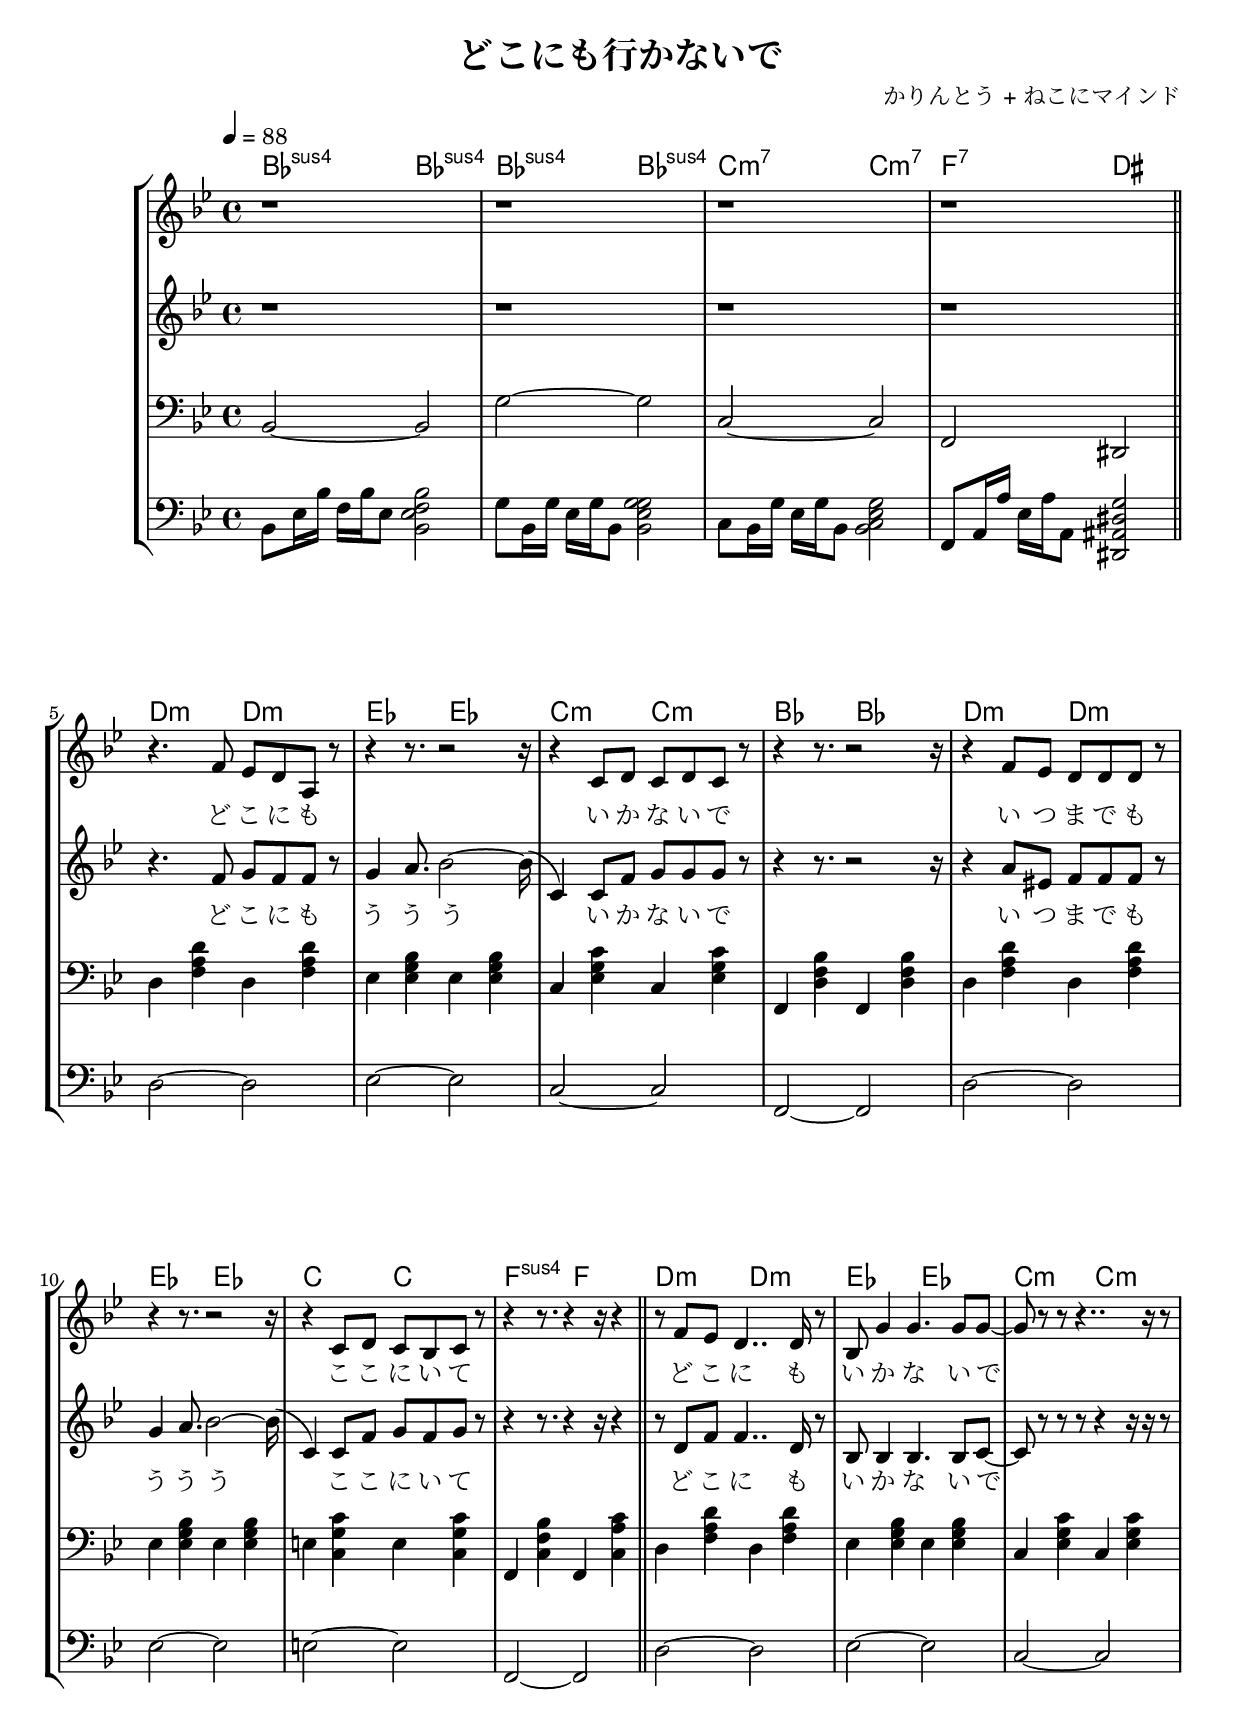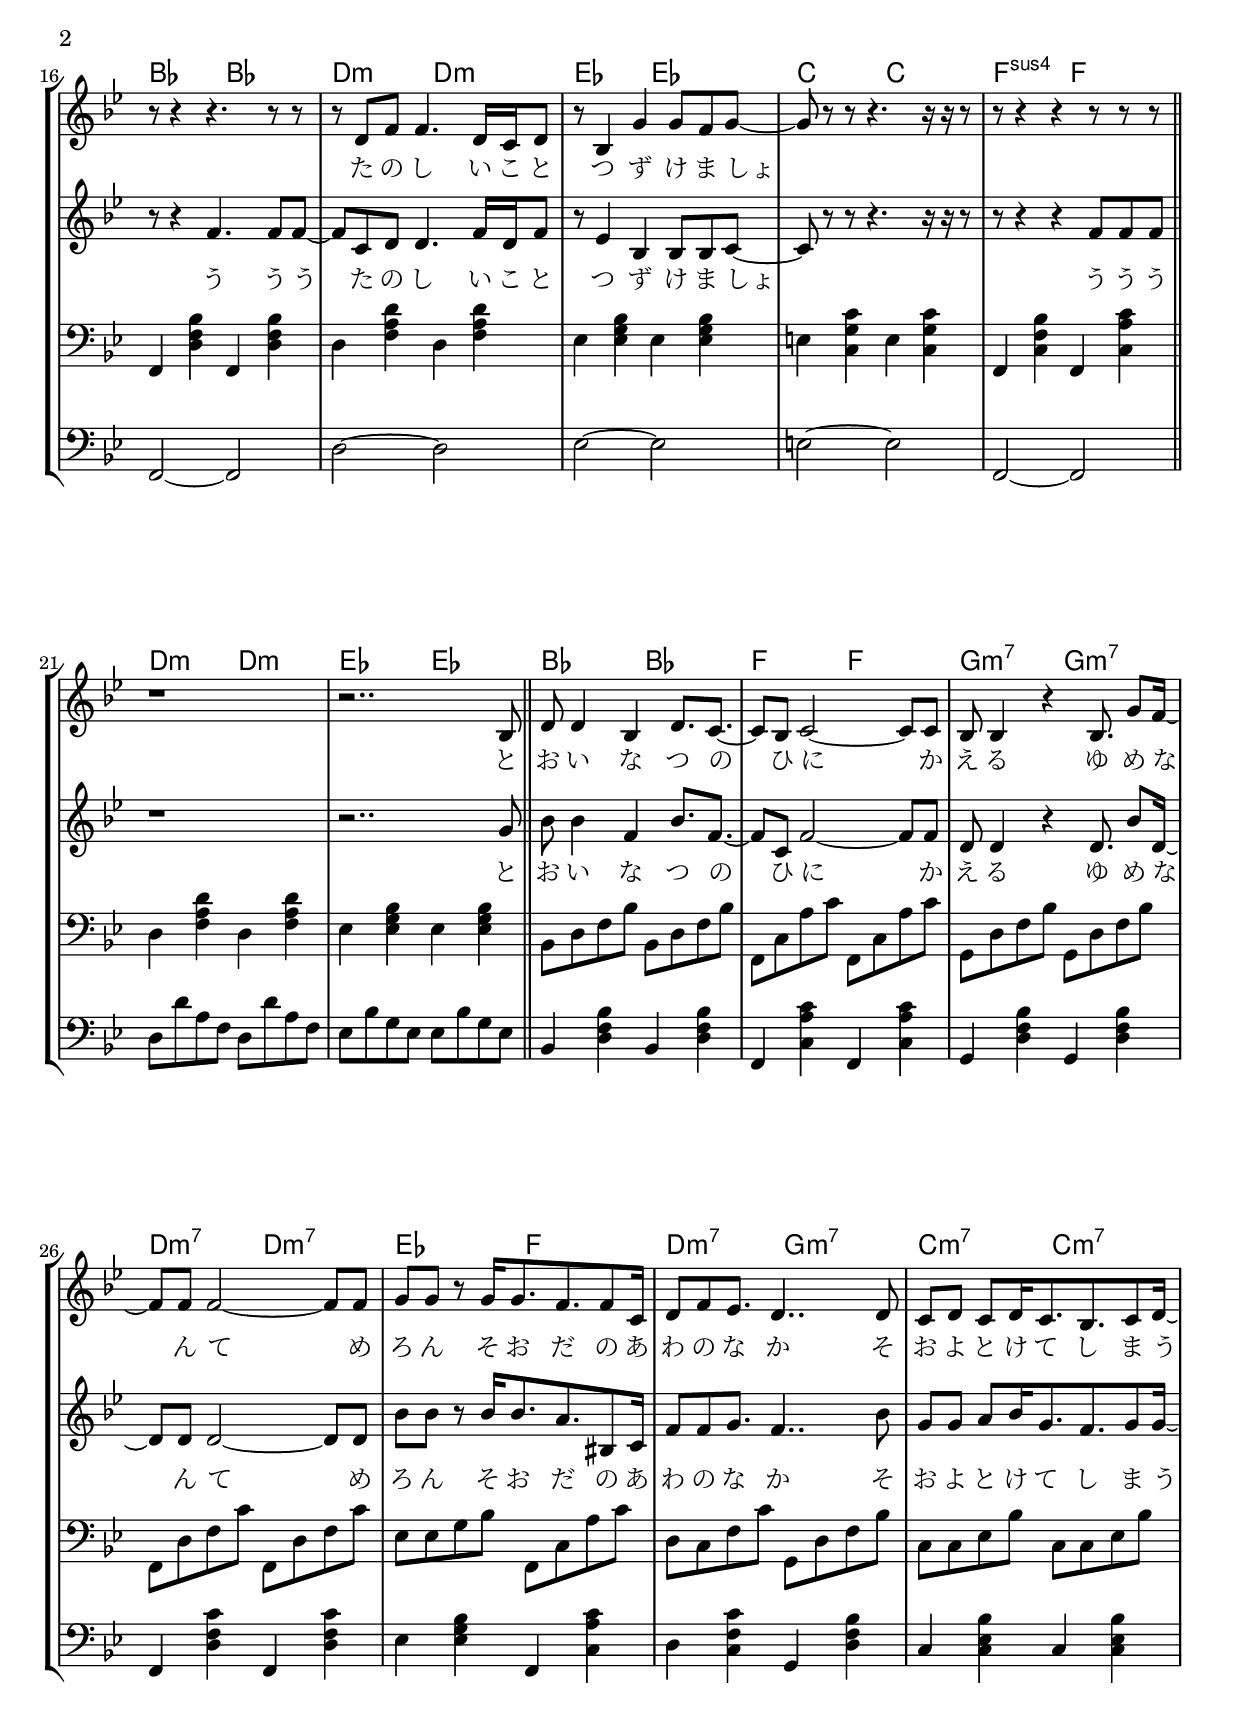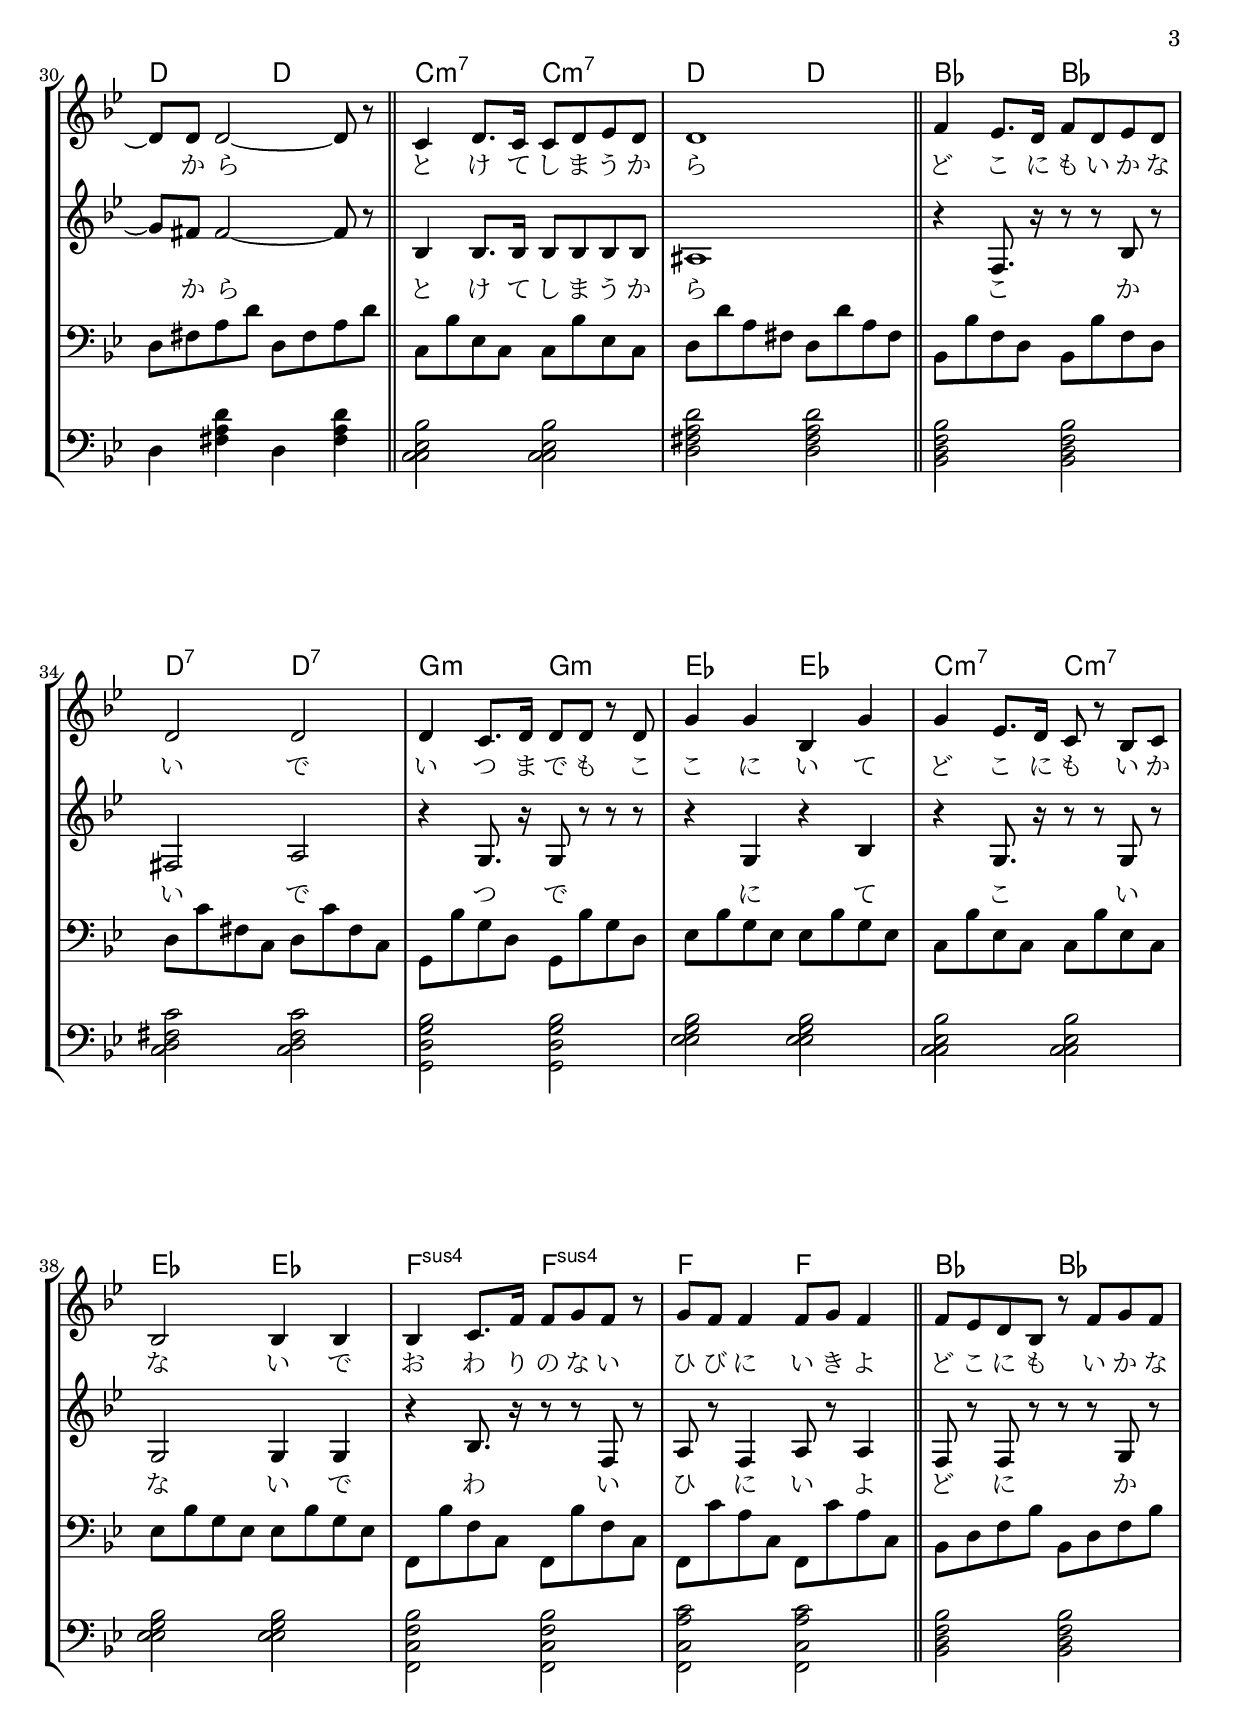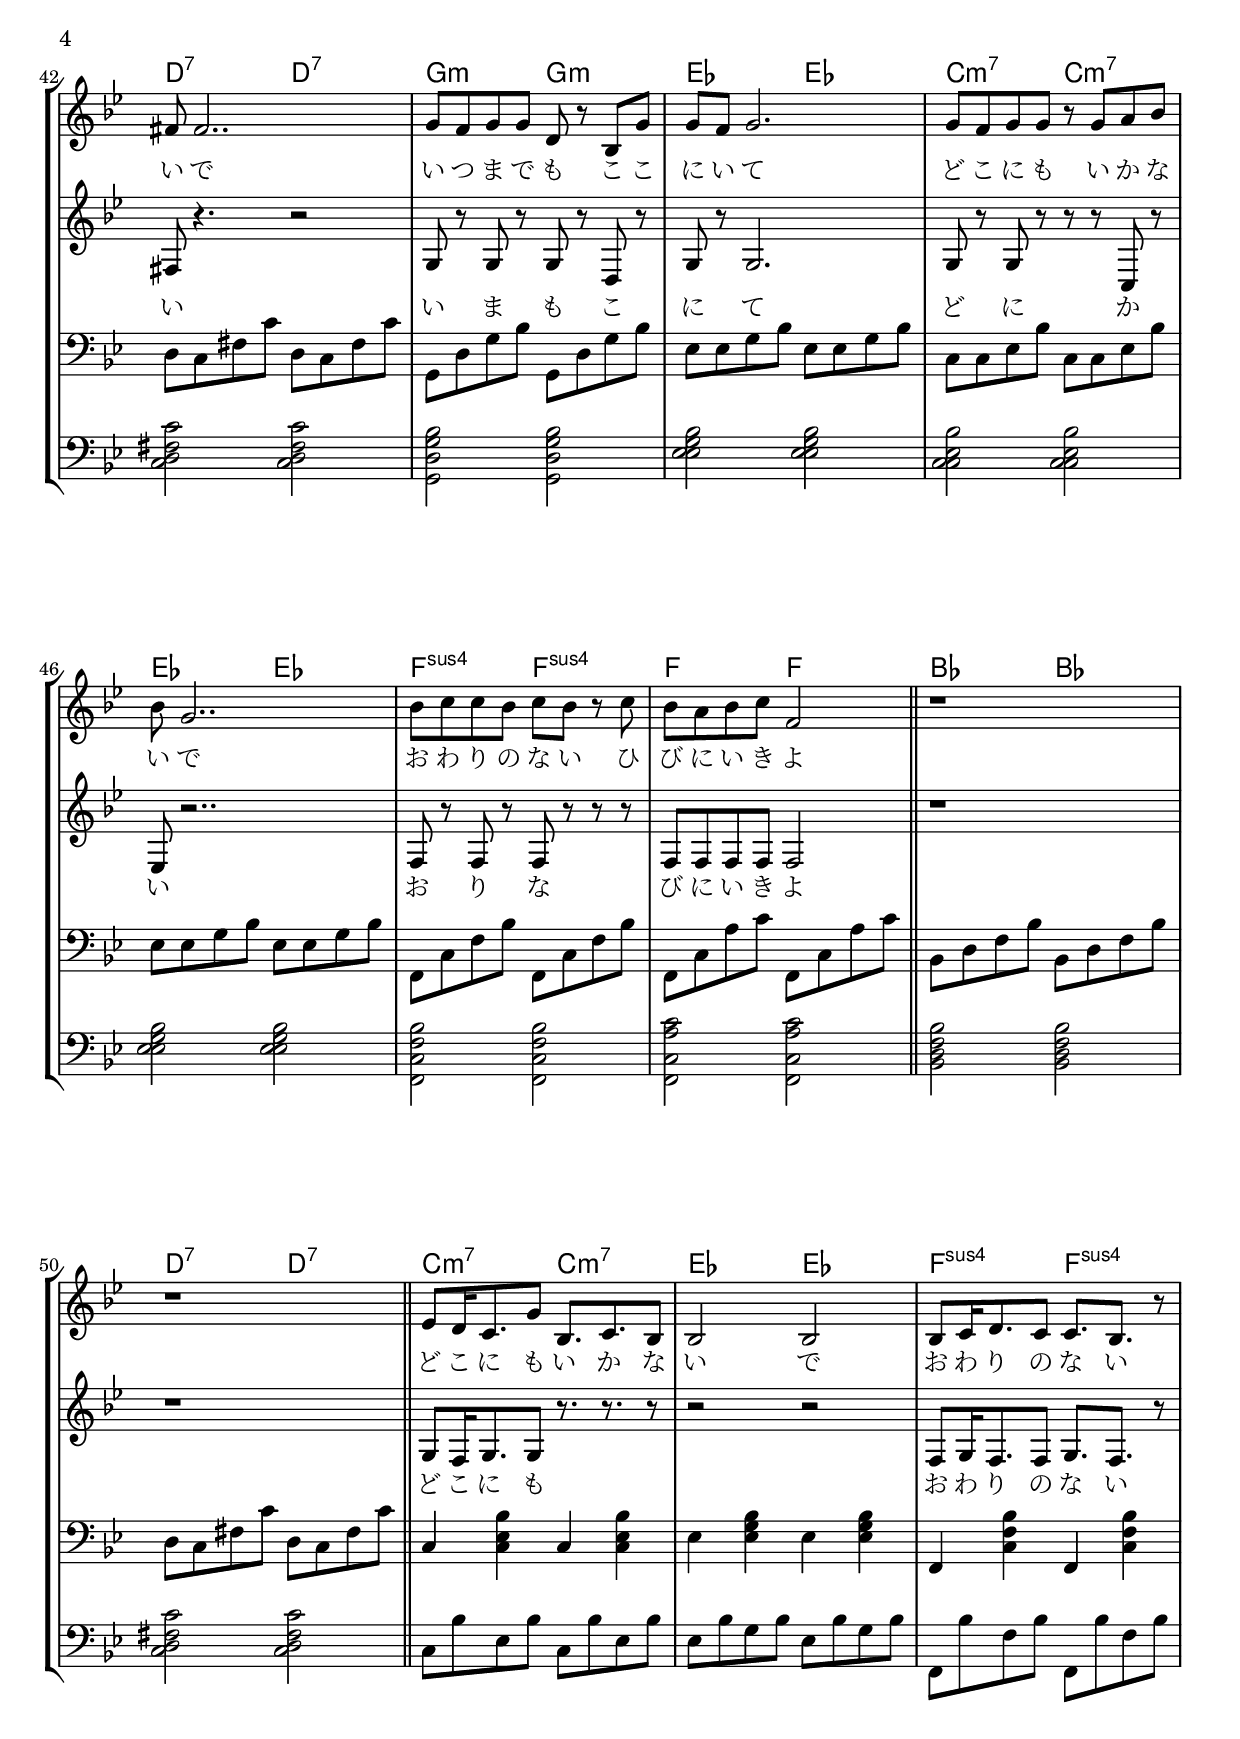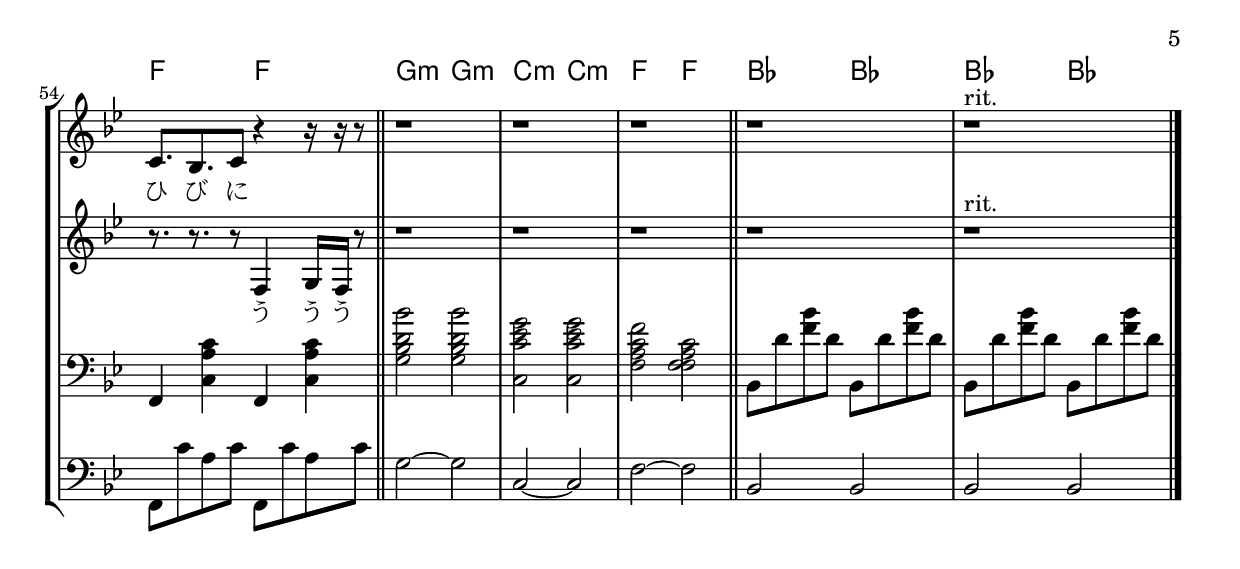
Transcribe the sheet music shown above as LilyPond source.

\version "2.12.1"

\header {
	title = \markup {どこにも行かないで}
	composer = \markup \center-column {"かりんとう + ねこにマインド"}
}

harmony = \chordmode {
	bes2:sus4 bes:sus4 bes:sus4 bes:sus4 c:min7 c:min7 f:7 dis 

	d:m d:m es es c:m c:m bes bes d:m d:m es es c c f:sus4 f 

	d:m d:m es es c:m c:m bes bes d:m d:m es es c c f:sus4 f 

	d:m d:m es es 

	bes bes f f g:min7 g:min7 d:min7 d:min7 es f d:min7 g:min7 c:min7 c:min7 d d 

	c:min7 c:min7 d d 

	bes bes d:7 d:7 g:m g:m es es c:min7 c:min7 es es f:sus4 f:sus4 f f 

	bes bes d:7 d:7 g:m g:m es es c:min7 c:min7 es es f:sus4 f:sus4 f f 

	bes bes d:7 d:7 

	c:min7 c:min7 es es f:sus4 f:sus4 f f 

	g:m g:m c:m c:m f f 

	bes bes bes bes 
}

melody = {
	\key bes \major
	\tempo 4 = 88
	r1 | r1 | r1 | r1   
	\set Staff.midiInstrument = #"fss0.39"
	\set Staff.midiMinimumVolume = #0.7
	\set Staff.midiMaximumVolume = #0.9
	r4. f'8  es'8  d'8  a8  r8 
	r4  r8.  r2 r16 
	r4  c'8  d'8  c'8  d'8  c'8  r8 
	r4  r8.  r2 r16 
	r4  f'8  es'8  d'8  d'8  d'8  r8 
	r4  r8.  r2 r16 
	r4  c'8  d'8  c'8  bes8  c'8  r8 
	r4  r8.  r4 r16  	r4 	\set Staff.midiInstrument = #"fss0.39"
	\set Staff.midiMinimumVolume = #0.7
	\set Staff.midiMaximumVolume = #0.9
	r8 f'8  es'8  d'4..  d'16  r8 
	bes8  g'4  g'4.  g'8  g'8~ 
	g'8  r8  r8  r4..  r16  r8 
	r8  r4  r4.  r8  r8 
	r8  d'8  f'8  f'4.  d'16  c'16  d'8 
	r8  bes4  g'4  g'8  f'8  g'8~ 
	g'8  r8  r8  r4.  r16  r16  r8 
	r8  r4  r4  r8  r8  r8
	r1 | r2.. 
	\set Staff.midiInstrument = #"fss0.39"
	\set Staff.midiMinimumVolume = #0.7
	\set Staff.midiMaximumVolume = #0.9
	bes8 
	d'8  d'4  bes4  d'8.  c'8.~ 
	c'8  bes8  c'2~c'8  c'8 
	bes8  bes4  r4  bes8.  g'8  f'16~ 
	f'8  f'8  f'2~f'8  f'8 
	g'8  g'8  r8  g'16  g'8.  f'8.  f'8  c'16 
	d'8  f'8  es'8.  d'4..  d'8 
	c'8  d'8  c'8  d'16  c'8.  bes8.  c'8  d'16~ 
	d'8  d'8  d'2~d'8  	r8 	\set Staff.midiInstrument = #"Pad 4 (choir)"
	\set Staff.midiMinimumVolume = #0.7
	\set Staff.midiMaximumVolume = #0.9
	c'4  d'8.  c'16  c'8  d'8  es'8  d'8 
	d'1
	\set Staff.midiInstrument = #"fss0.39"
	\set Staff.midiMinimumVolume = #0.7
	\set Staff.midiMaximumVolume = #0.9
	f'4  es'8.  d'16  f'8  d'8  es'8  d'8 
	d'2  d'2 
	d'4  c'8.  d'16  d'8  d'8  r8  d'8 
	g'4  g'4  bes4  g'4 
	g'4  es'8.  d'16  c'8  r8  bes8  c'8 
	bes2  bes4  bes4 
	bes4  c'8.  f'16  f'8  g'8  f'8  r8 
	g'8  f'8  f'4  f'8  g'8  f'4
	\set Staff.midiInstrument = #"Tenor Sax"
	\set Staff.midiMinimumVolume = #0.7
	\set Staff.midiMaximumVolume = #0.9
	f'8  es'8  d'8  bes8  r8  f'8  g'8  f'8 
	fis'8  fis'2.. 
	g'8  f'8  g'8  g'8  d'8  r8  bes8  g'8 
	g'8  f'8  g'2. 
	g'8  f'8  g'8  g'8  r8  g'8  a'8  bes'8 
	bes'8  g'2.. 
	bes'8  c''8  c''8  bes'8  c''8  bes'8  r8  c''8 
	bes'8  a'8  bes'8  c''8  f'2
	r1 | r1   
	\set Staff.midiInstrument = #"Acoustic grand"
	\set Staff.midiMinimumVolume = #0.7
	\set Staff.midiMaximumVolume = #0.9
	es'8  d'16  c'8.  g'8  bes8.  c'8.  bes8 
	bes2  bes2 
	bes8  c'16  d'8.  c'8  c'8.  bes8.  r8 
	c'8.  bes8.  c'8  r4  r16  r16  	r8 	r1 | r1 | r1   
	r1 | r1^"rit." \bar "|."
}

words = \lyricmode {
	
	ど  こ  に  も  い  か  な  い  で  い  つ  ま  で  も  こ  こ  に  い  て  
	ど  こ  に  も  い  か  な  い  で  た  の  し  い  こ  と  つ  ず  け  ま  しょ  
	
	と  お  い  な  つ  の  ひ  に  か  え  る  ゆ  め  な  ん  て  め  ろ  ん  そ  お  だ  の  あ  わ  の  な  か  そ  お  よ  と  け  て  し  ま  う  か  ら  
	と  け  て  し  ま  う  か  ら  
	ど  こ  に  も  い  か  な  い  で  い  つ  ま  で  も  こ  こ  に  い  て  ど  こ  に  も  い  か  な  い  で  お  わ  り  の  な  い  ひ  び  に  い  き  よ  
	ど  こ  に  も  い  か  な  い  で  い  つ  ま  で  も  こ  こ  に  い  て  ど  こ  に  も  い  か  な  い  で  お  わ  り  の  な  い  ひ  び  に  い  き  よ  
	
	ど  こ  に  も  い  か  な  い  で  お  わ  り  の  な  い  ひ  び  に  
	
	
}

secondmelody = {
	\key bes \major
	\tempo 4 = 88
	r1 | r1 | r1 | r1   
	\set Staff.midiInstrument = #"Vibraphone"
	\set Staff.midiMinimumVolume = #0.7
	\set Staff.midiMaximumVolume = #0.9
	r4. f'8  g'8  f'8  f'8  r8 
	g'4  a'8.  bes'2~bes'16 
	(c'4)  c'8  f'8  g'8  g'8  g'8  r8 
	r4  r8.  r2 r16 
	r4  a'8  eis'8  f'8  f'8  f'8  r8 
	g'4  a'8.  bes'2~bes'16 
	(c'4)  c'8  f'8  g'8  f'8  g'8  r8 
	r4  r8.  r4 r16  	r4 	\set Staff.midiInstrument = #"Electric Guitar (clean)"
	\set Staff.midiMinimumVolume = #0.7
	\set Staff.midiMaximumVolume = #0.9
	r8 d'8  f'8  f'4..  d'16  r8 
	bes8  bes4  bes4.  bes8  c'8~ 
	c'8  r8  r8  r8  r4 r16  r16  r8 
	r8  r4  f'4.  f'8  f'8~ 
	f'8  c'8  d'8  d'4.  f'16  d'16  f'8 
	r8  es'4  bes4  bes8  bes8  c'8~ 
	c'8  r8  r8  r4.  r16  r16  r8 
	r8  r4  r4  f'8  f'8  f'8
	r1 | r2.. 
	\set Staff.midiInstrument = #"Pad 3 (polysynth)"
	\set Staff.midiMinimumVolume = #0.7
	\set Staff.midiMaximumVolume = #0.9
	g'8 
	bes'8  bes'4  f'4  bes'8.  f'8.~ 
	f'8  c'8  f'2~f'8  f'8 
	d'8  d'4  r4  d'8.  bes'8  d'16~ 
	d'8  d'8  d'2~d'8  d'8 
	bes'8  bes'8  r8  bes'16  bes'8.  a'8.  bis8  c'16 
	f'8  f'8  g'8.  f'4..  bes'8 
	g'8  g'8  a'8  bes'16  g'8.  f'8.  g'8  g'16~ 
	g'8  fis'8  fis'2~fis'8  	r8 	\set Staff.midiInstrument = #"Acoustic Bass"
	\set Staff.midiMinimumVolume = #0.7
	\set Staff.midiMaximumVolume = #0.9
	bes4  bes8.  bes16  bes8  bes8  bes8  bes8 
	ais1
	\set Staff.midiInstrument = #"Synth Bass 1"
	\set Staff.midiMinimumVolume = #0.7
	\set Staff.midiMaximumVolume = #0.9
	r4  f8.  r16  r8  r8  bes8  r8 
	fis2  a2 
	r4  g8.  r16  g8  r8  r8  r8 
	r4  g4  r4  bes4 
	r4  g8.  r16  r8  r8  g8  r8 
	g2  g4  g4 
	r4  bes8.  r16  r8  r8  f8  r8 
	a8  r8  f4  a8  r8  a4
	\set Staff.midiInstrument = #"Tenor Sax"
	\set Staff.midiMinimumVolume = #0.7
	\set Staff.midiMaximumVolume = #0.9
	f8  r8  f8  r8  r8  r8  g8  r8 
	fis8  r4.  r2 
	g8  r8  g8  r8  g8  r8  d8  r8 
	g8  r8  g2. 
	g8  r8  g8  r8  r8  r8  c8  r8 
	es8  r2.. 
	f8  r8  f8  r8  f8  r8  r8  r8 
	f8  f8  f8  f8  f2
	r1 | r1   
	\set Staff.midiInstrument = #"Slap Bass 1"
	\set Staff.midiMinimumVolume = #0.7
	\set Staff.midiMaximumVolume = #0.9
	g8  f16  g8.  g8  r8.  r8.  r8 
	r2  r2 
	f8  g16  f8.  f8  g8.  f8.  r8 
	r8.  r8.  r8  f4  g16  f16  	r8 	r1 | r1 | r1   
	r1 | r1^"rit." \bar "|."
}

secondwords = \lyricmode {
	
	ど  こ  に  も  う  う  う  い  か  な  い  で  い  つ  ま  で  も  う  う  う  こ  こ  に  い  て  
	ど  こ  に  も  い  か  な  い  で  う  う  う  た  の  し  い  こ  と  つ  ず  け  ま  しょ  う  う  う  
	
	と  お  い  な  つ  の  ひ  に  か  え  る  ゆ  め  な  ん  て  め  ろ  ん  そ  お  だ  の  あ  わ  の  な  か  そ  お  よ  と  け  て  し  ま  う  か  ら  
	と  け  て  し  ま  う  か  ら  
	こ  か  い  で  つ  で  に  て  こ  い  な  い  で  わ  い  ひ  に  い  よ  
	ど  に  か  い  い  ま  も  こ  に  て  ど  に  か  い  お  り  な  び  に  い  き  よ  
	
	ど  こ  に  も  お  わ  り  の  な  い  う  う  う  
	
	
}

tempochange = {
	\tempo 4 = 88
	r1 | r1 | r1 | r1 \bar "||"
	\tempo 4 = 88
	r1 | r1 | r1 | r1 | r1 | r1 | r1 | r1 \bar "||"
	\tempo 4 = 88
	r1 | r1 | r1 | r1 | r1 | r1 | r1 | r1 \bar "||"
	\tempo 4 = 88
	r1 | r1 \bar "||"
	\tempo 4 = 88
	r1 | r1 | r1 | r1 | r1 | r1 | r1 | r1 \bar "||"
	\tempo 4 = 88
	r1 | r1 \bar "||"
	\tempo 4 = 88
	r1 | r1 | r1 | r1 | r1 | r1 | r1 | r1 \bar "||"
	\tempo 4 = 88
	r1 | r1 | r1 | r1 | r1 | r1 | r1 | r1 \bar "||"
	\tempo 4 = 88
	r1 | r1 \bar "||"
	\tempo 4 = 88
	r1 | r1 | r1 | r1 \bar "||"
	\tempo 4 = 88
	r1 | r1 | r1 \bar "||"
	\tempo 4 = 88
	r1 | \tempo 4 = 66 r2 \tempo 4 = 58 r2 \bar "|."
}

mainacc = {
	\clef bass
	\set Staff.midiInstrument = #"Pad 4 (choir)"
	\set Staff.midiMinimumVolume = #0.3
	\set Staff.midiMaximumVolume = #0.6
	\key bes \major
	\tempo 4 = 88
	bes,2
	~bes,2
	g2
	~g2
	c2
	~c2
	f,2
	~dis,2
	\bar "||"

	\set Staff.midiInstrument = #"Acoustic grand"
	\set Staff.midiMinimumVolume = #0.3
	\set Staff.midiMaximumVolume = #0.6
	d4 <f a d'>4
	d4 <f a d'>4
	es4 <es g bes>4
	es4 <es g bes>4
	c4 <es g c'>4
	c4 <es g c'>4
	f,4 <d f bes>4
	f,4 <d f bes>4
	d4 <f a d'>4
	d4 <f a d'>4
	es4 <es g bes>4
	es4 <es g bes>4
	e4 <c g c'>4
	e4 <c g c'>4
	f,4 <c f bes>4
	f,4 <c a c'>4
	\bar "||"

	\set Staff.midiInstrument = #"Bright Acoustic"
	\set Staff.midiMinimumVolume = #0.3
	\set Staff.midiMaximumVolume = #0.6
	d4 <f a d'>4
	d4 <f a d'>4
	es4 <es g bes>4
	es4 <es g bes>4
	c4 <es g c'>4
	c4 <es g c'>4
	f,4 <d f bes>4
	f,4 <d f bes>4
	d4 <f a d'>4
	d4 <f a d'>4
	es4 <es g bes>4
	es4 <es g bes>4
	e4 <c g c'>4
	e4 <c g c'>4
	f,4 <c f bes>4
	f,4 <c a c'>4
	\bar "||"

	\set Staff.midiInstrument = #"Electric Guitar (jazz)"
	\set Staff.midiMinimumVolume = #0.3
	\set Staff.midiMaximumVolume = #0.6
	d4 <f a d'>4
	d4 <f a d'>4
	es4 <es g bes>4
	es4 <es g bes>4
	\bar "||"

	\set Staff.midiInstrument = #"Electric Guitar (jazz)"
	\set Staff.midiMinimumVolume = #0.3
	\set Staff.midiMaximumVolume = #0.6
	bes,8 d8 f8 bes8
	bes,8 d8 f8 bes8
	f,8 c8 a8 c'8
	f,8 c8 a8 c'8
	g,8 d8 f8 bes8
	g,8 d8 f8 bes8
	f,8 d8 f8 c'8
	f,8 d8 f8 c'8
	es8 es8 g8 bes8
	f,8 c8 a8 c'8
	d8 c8 f8 c'8
	g,8 d8 f8 bes8
	c8 c8 es8 bes8
	c8 c8 es8 bes8
	d8 fis8 a8 d'8
	d8 fis8 a8 d'8
	\bar "||"

	\set Staff.midiInstrument = #"Acoustic grand"
	\set Staff.midiMinimumVolume = #0.3
	\set Staff.midiMaximumVolume = #0.6
	c8 bes es c
	c8 bes es c
	d8 d' a fis
	d8 d' a fis
	\bar "||"

	\set Staff.midiInstrument = #"Electric Grand"
	\set Staff.midiMinimumVolume = #0.3
	\set Staff.midiMaximumVolume = #0.6
	bes,8 bes f d
	bes,8 bes f d
	d8 c' fis c
	d8 c' fis c
	g,8 bes g d
	g,8 bes g d
	es8 bes g es
	es8 bes g es
	c8 bes es c
	c8 bes es c
	es8 bes g es
	es8 bes g es
	f,8 bes f c
	f,8 bes f c
	f,8 c' a c
	f,8 c' a c
	\bar "||"

	\set Staff.midiInstrument = #"Acoustic grand"
	\set Staff.midiMinimumVolume = #0.3
	\set Staff.midiMaximumVolume = #0.6
	bes,8 d8 f8 bes8
	bes,8 d8 f8 bes8
	d8 c8 fis8 c'8
	d8 c8 fis8 c'8
	g,8 d8 g8 bes8
	g,8 d8 g8 bes8
	es8 es8 g8 bes8
	es8 es8 g8 bes8
	c8 c8 es8 bes8
	c8 c8 es8 bes8
	es8 es8 g8 bes8
	es8 es8 g8 bes8
	f,8 c8 f8 bes8
	f,8 c8 f8 bes8
	f,8 c8 a8 c'8
	f,8 c8 a8 c'8
	\bar "||"

	\set Staff.midiInstrument = #"Acoustic grand"
	\set Staff.midiMinimumVolume = #0.3
	\set Staff.midiMaximumVolume = #0.6
	bes,8 d8 f8 bes8
	bes,8 d8 f8 bes8
	d8 c8 fis8 c'8
	d8 c8 fis8 c'8
	\bar "||"

	\set Staff.midiInstrument = #"Acoustic grand"
	\set Staff.midiMinimumVolume = #0.3
	\set Staff.midiMaximumVolume = #0.6
	c4 <c es bes>4
	c4 <c es bes>4
	es4 <es g bes>4
	es4 <es g bes>4
	f,4 <c f bes>4
	f,4 <c f bes>4
	f,4 <c a c'>4
	f,4 <c a c'>4
	\bar "||"

	\set Staff.midiInstrument = #"Acoustic grand"
	\set Staff.midiMinimumVolume = #0.3
	\set Staff.midiMaximumVolume = #0.6
	<g bes d' bes'>2
	<g bes d' bes'>2
	<c c' es' g'>2
	<c c' es' g'>2
	<f a c' f'>2
	<f f a c'>2
	\bar "||"

	\set Staff.midiInstrument = #"Acoustic grand"
	\set Staff.midiMinimumVolume = #0.3
	\set Staff.midiMaximumVolume = #0.6
	bes,8 d' <f' bes'> d'
	bes,8 d' <f' bes'> d'
	bes,8 d' <f' bes'> d'
	bes,8 d' <f' bes'> d'
	\bar "|."
}

subacc = {
	\clef bass
	\set Staff.midiInstrument = #"Acoustic grand"
	\set Staff.midiMinimumVolume = #0.3
	\set Staff.midiMaximumVolume = #0.6
	\key bes \major
	\tempo 4 = 88
	bes,8 es16 bes f bes es8
	<bes, es f bes>2
	g8 bes,16 g es g bes,8
	<g bes, es g>2
	c8 bes,16 g es g bes,8
	<c bes, es g>2
	f,8 a,16 a es a a,8
	<dis, ais, dis g>2
	\bar "||"

	\set Staff.midiInstrument = #"Synth Bass 1"
	\set Staff.midiMinimumVolume = #0.3
	\set Staff.midiMaximumVolume = #0.6
	d2
	~d2
	es2
	~es2
	c2
	~c2
	f,2
	~f,2
	d2
	~d2
	es2
	~es2
	e2
	~e2
	f,2
	~f,2
	\bar "||"

	\set Staff.midiInstrument = #"Synth Bass 1"
	\set Staff.midiMinimumVolume = #0.3
	\set Staff.midiMaximumVolume = #0.6
	d2
	~d2
	es2
	~es2
	c2
	~c2
	f,2
	~f,2
	d2
	~d2
	es2
	~es2
	e2
	~e2
	f,2
	~f,2
	\bar "||"

	\set Staff.midiInstrument = #"Acoustic grand"
	\set Staff.midiMinimumVolume = #0.3
	\set Staff.midiMaximumVolume = #0.6
	d8 d' a f
	d8 d' a f
	es8 bes g es
	es8 bes g es
	\bar "||"

	\set Staff.midiInstrument = #"Electric Grand"
	\set Staff.midiMinimumVolume = #0.3
	\set Staff.midiMaximumVolume = #0.6
	bes,4 <d f bes>4
	bes,4 <d f bes>4
	f,4 <c a c'>4
	f,4 <c a c'>4
	g,4 <d f bes>4
	g,4 <d f bes>4
	f,4 <d f c'>4
	f,4 <d f c'>4
	es4 <es g bes>4
	f,4 <c a c'>4
	d4 <c f c'>4
	g,4 <d f bes>4
	c4 <c es bes>4
	c4 <c es bes>4
	d4 <fis a d'>4
	d4 <fis a d'>4
	\bar "||"

	\set Staff.midiInstrument = #"Acoustic Guitar (steel)"
	\set Staff.midiMinimumVolume = #0.3
	\set Staff.midiMaximumVolume = #0.6
	<c c es bes>2
	<c c es bes>2
	<d fis a d'>2
	<d fis a d'>2
	\bar "||"

	\set Staff.midiInstrument = #"Acoustic Guitar (steel)"
	\set Staff.midiMinimumVolume = #0.3
	\set Staff.midiMaximumVolume = #0.6
	<bes, d f bes>2
	<bes, d f bes>2
	<d c fis c'>2
	<d c fis c'>2
	<g, d g bes>2
	<g, d g bes>2
	<es es g bes>2
	<es es g bes>2
	<c c es bes>2
	<c c es bes>2
	<es es g bes>2
	<es es g bes>2
	<f, c f bes>2
	<f, c f bes>2
	<f, c a c'>2
	<f, c a c'>2
	\bar "||"

	\set Staff.midiInstrument = #"Acoustic Guitar (steel)"
	\set Staff.midiMinimumVolume = #0.3
	\set Staff.midiMaximumVolume = #0.6
	<bes, d f bes>2
	<bes, d f bes>2
	<d c fis c'>2
	<d c fis c'>2
	<g, d g bes>2
	<g, d g bes>2
	<es es g bes>2
	<es es g bes>2
	<c c es bes>2
	<c c es bes>2
	<es es g bes>2
	<es es g bes>2
	<f, c f bes>2
	<f, c f bes>2
	<f, c a c'>2
	<f, c a c'>2
	\bar "||"

	\set Staff.midiInstrument = #"Acoustic Guitar (steel)"
	\set Staff.midiMinimumVolume = #0.3
	\set Staff.midiMaximumVolume = #0.6
	<bes, d f bes>2
	<bes, d f bes>2
	<d c fis c'>2
	<d c fis c'>2
	\bar "||"

	\set Staff.midiInstrument = #"Acoustic Guitar (steel)"
	\set Staff.midiMinimumVolume = #0.3
	\set Staff.midiMaximumVolume = #0.6
	c8 bes es bes
	c8 bes es bes
	es8 bes g bes
	es8 bes g bes
	f,8 bes f bes
	f,8 bes f bes
	f,8 c' a c'
	f,8 c' a c'
	\bar "||"

	\set Staff.midiInstrument = #"Synth Bass 1"
	\set Staff.midiMinimumVolume = #0.3
	\set Staff.midiMaximumVolume = #0.6
	g2
	~g2
	c2
	~c2
	f2
	~f2
	\bar "||"

	\set Staff.midiInstrument = #"Pad 4 (choir)"
	\set Staff.midiMinimumVolume = #0.3
	\set Staff.midiMaximumVolume = #0.6
	bes,2
	bes,2
	bes,2
	bes,2
	\bar "|."
}

percA = {
	\drummode {
	r1 |r1 |r1 |r1 \bar "||"
	r1  |r1  |r1  |r1  |r1  |r1  |r1  |r2 r8 hho4 hho8  \bar "||"
	r1  |r1  |r1  |r1  |r1  |r1  |r1  |r2 r8 hho4 hho8  \bar "||"
	r1  |r2. hho4  \bar "||"
	hh4 hh8 hh2 r8  |\times 16/32{ hh2 hh8. hh8. hh4. hh2. } |hh4 hh8 hh2 r8  |hh4 hh8 hh4 hh4.  |hh4 hh8 hh2 r8  |\times 16/32{ hh2 hh8. hh8. hh4. hh2. } |hh4 hh8 hh2 r8  |\times 16/32{ hh2 hh8. hh1 r4 r16 } \bar "||"
	r1  |r2. hho4  \bar "||"
	cymr4 cymr4 cymr4 cymr4  |cymr4 cymr8 cymr16 cymr16 cymr4 cymr4  |cymr4 cymr4 cymr4 cymr4  |cymr4 cymr2.  |cymr4 cymr4 cymr4 cymr4  |cymr4 cymr8 cymr16 cymr16 cymr4 cymr4  |cymr4 cymr4 cymr4 cymr4  |cymr4 cymr2.  \bar "||"
	cymr4 cymr4 cymr4 cymr4  |cymr4 cymr8 cymr16 cymr16 cymr4 cymr4  |cymr4 cymr4 cymr4 cymr4  |cymr4 cymr2.  |cymr4 cymr4 cymr4 cymr4  |cymr4 cymr8 cymr16 cymr16 cymr4 cymr4  |cymr4 cymr4 cymr4 cymr4  |cymr4 cymr2.  \bar "||"
	r1  |r2 r8 hho4 hho8  \bar "||"
	cymr4 cymr4 cymr4 cymr4  |cymr4 cymr8 cymr16 cymr16 cymr4 cymr4  |cymr4 cymr4 cymr4 cymr4  |cymr4 cymr2.  \bar "||"
	r1  |r1  |r2 r8 hho4 hho8  \bar "||"
	r1  |r2. hho4  \bar "|."
	}
}

percB = {
	\drummode {
	r1 |r1 |r1 |r1 \bar "||"
	r4. hhp2 hhp8  |r4. hhp2 hhp8  |r4. hhp2 hhp8  |r4. hhp2 hhp8  |r4. hhp2 hhp8  |r4. hhp2 hhp8  |r4. hhp2 hhp8  |hhp4 hhp4 hhp4 hhp4  \bar "||"
	r4. hhp2 hhp8  |r4. hhp2 hhp8  |r4. hhp2 hhp8  |r4. hhp2 hhp8  |r4. hhp2 hhp8  |r4. hhp2 hhp8  |r4. hhp2 hhp8  |hhp4 hhp4 hhp4 hhp4  \bar "||"
	r16 hhp16 hhp8 hhp16 hhp8 hhp2 r16  |r16 hhp16 hhp8 hhp16 hhp8 hhp2 hhp16  \bar "||"
	r16 hhp8 hhp8 hhp2 r8.  |\times 16/32{ r8 hhp4 hhp4 hhp8 hhp2 r8 hhp2 r8 } |r16 hhp8 hhp8 hhp2 r8.  |r16 hhp8 hhp8 hhp8. hhp2  |r16 hhp8 hhp8 hhp2 r8.  |\times 16/32{ r8 hhp4 hhp4 hhp8 hhp2 r8 hhp2 r8 } |r16 hhp8 hhp8 hhp2 r8.  |\times 16/32{ r8 hhp4 hhp4 hhp8 hhp1 r4 } \bar "||"
	r16 hhp16 hhp8 hhp16 hhp8 hhp2 r16  |r16 hhp16 hhp8 hhp16 hhp8 hhp2 hhp16  \bar "||"
	r2 sn2  |r2 sn2  |r2 sn2  |r8 sn8 sn2.  |r2 sn2  |r2 sn2  |r2 sn2  |r8 sn8 sn2.  \bar "||"
	r2 sn2  |r2 sn2  |r2 sn2  |r8 sn8 sn2.  |r2 sn2  |r2 sn2  |r2 sn2  |r8 sn8 sn2.  \bar "||"
	r4. hhp2 hhp8  |hhp4 hhp4 hhp4 hhp4  \bar "||"
	r2 sn2  |r2 sn2  |r2 sn2  |r8 sn8 sn2.  \bar "||"
	r4. hhp2 hhp8  |r4. hhp2 hhp8  |hhp4 hhp4 hhp4 hhp4  \bar "||"
	r16 hhp16 hhp8 hhp16 hhp8 hhp2 r16  |r16 hhp16 hhp8 hhp16 hhp8 hhp2 hhp16  \bar "|."
	}
}

percC = {
	\drummode {
	r1 |r1 |r1 |r1 \bar "||"
	hh4 hh4 hh4 hh4  |hh4 hh4 hh4 hh4  |hh4 hh4 hh4 hh4  |hh4 hh4 hh4 hh4  |hh4 hh4 hh4 hh4  |hh4 hh4 hh4 hh4  |hh4 hh4 hh4 hh4  |r4. hh2 r8  \bar "||"
	hh4 hh4 hh4 hh4  |hh4 hh4 hh4 hh4  |hh4 hh4 hh4 hh4  |hh4 hh4 hh4 hh4  |hh4 hh4 hh4 hh4  |hh4 hh4 hh4 hh4  |hh4 hh4 hh4 hh4  |r4. hh2 r8  \bar "||"
	hh8. hh8. hh2 r8  |hh8. hh8. hh4 hh4 hh8  \bar "||"
	r1  |\times 16/32{ r1 r2 hho2 } |r1  |\times 16/32{ r1 r2 hho2 } |r1  |\times 16/32{ r1 r2 hho2 } |r1  |\times 16/32{ r1 r2 hho2 } \bar "||"
	hh8. hh8. hh2 r8  |hh8. hh8. hh4 hh4 hh8  \bar "||"
	bd2. r8 bd8  |bd2. r8 bd8  |bd2. r8 bd8  |bd4. bd8 bd4. bd8  |bd2. r8 bd8  |bd2. r8 bd8  |bd2. r8 bd8  |bd2 r8 bd4.  \bar "||"
	bd2. r8 bd8  |bd2. r8 bd8  |bd2. r8 bd8  |bd4. bd8 bd4. bd8  |bd2. r8 bd8  |bd2. r8 bd8  |bd2. r8 bd8  |bd2 r8 bd4.  \bar "||"
	hh4 hh4 hh4 hh4  |r4. hh2 r8  \bar "||"
	bd2. r8 bd8  |bd2. r8 bd8  |bd2. r8 bd8  |bd2 r8 bd4.  \bar "||"
	hh4 hh4 hh4 hh4  |hh4 hh4 hh4 hh4  |r4. hh2 r8  \bar "||"
	hh8. hh8. hh2 r8  |hh8. hh8. hh4 hh4 hh8  \bar "|."
	}
}

percD = {
	\drummode {
	r1 |r1 |r1 |r1 \bar "||"
	bd2. r8 bd8  |bd8. bd8. bd2 bd8  |bd2. r8 bd8  |bd8. bd8. bd2 bd8  |bd2. r8 bd8  |bd8. bd8. bd2 bd8  |bd2. r8 bd8  |bd8. bd4. r16 bd4 bd8  \bar "||"
	bd2. r8 bd8  |bd8. bd8. bd2 bd8  |bd2. r8 bd8  |bd8. bd8. bd2 bd8  |bd2. r8 bd8  |bd8. bd8. bd2 bd8  |bd2. r8 bd8  |bd8. bd4. r16 bd4 bd8  \bar "||"
	r2 ss2  |r2 ss2  \bar "||"
	bd8. bd8. bd2 bd8  |\times 16/32{ bd4. bd4. bd2 bd2 bd4 } |bd8. bd8. bd2 bd8  |bd8. bd8. bd2 r8  |bd8. bd8. bd2 bd8  |\times 16/32{ bd4. bd4. bd2 bd2 bd4 } |bd8. bd8. bd2 bd8  |\times 16/32{ bd4. bd4. bd8 bd2 r8 bd2 } \bar "||"
	r2 ss2  |r2 ss2  \bar "||"
	r1 |r1 |r1 |r2 r8 tommh8 tommh4  |r1 |r1 |r1 |r8. tommh8. tommh2 r8  \bar "||"
	r1 |r1 |r1 |r2 r8 tommh8 tommh4  |r1 |r1 |r1 |r8. tommh8. tommh2 r8  \bar "||"
	bd2. r8 bd8  |bd8. bd4. r16 bd4 bd8  \bar "||"
	r1 |r1 |r1 |r8. tommh8. tommh2 r8  \bar "||"
	bd2. r8 bd8  |bd8. bd8. bd2 bd8  |bd8. bd4. r16 bd4 bd8  \bar "||"
	r2 ss2  |r2 ss2  \bar "|."
	}
}

percE = {
	\drummode {
	r1 |r1 |r1 |r1 \bar "||"
	r1 | r1 | r1 | r1 | r1 | r1 | r1 | r1 \bar "||"
	r1 | r1 | r1 | r1 | r1 | r1 | r1 | r1 \bar "||"
	bd2 r8 bd4 bd8  |bd4. bd4 bd4.  \bar "||"
	r2 ss2  |\times 16/32{ r1 ss1 } |r2 ss2  |\times 16/32{ r1 ss1 } |r2 ss2  |\times 16/32{ r1 ss1 } |r2 ss2  |\times 16/32{ r1 ss1 } \bar "||"
	bd2 r8 bd4 bd8  |bd4. bd4 bd4.  \bar "||"
	r1 |r1 |r1 |r2. r8 toml8  |r1 |r1 |r1 |r2. toml8 toml8  \bar "||"
	r1 |r1 |r1 |r2. r8 toml8  |r1 |r1 |r1 |r2. toml8 toml8  \bar "||"
	r1 | r1 \bar "||"
	r1 |r1 |r1 |r2. toml8 toml8  \bar "||"
	r1 | r1 | r1 \bar "||"
	bd2 r8 bd4 bd8  |bd4. bd4 bd4.  \bar "|."
	}
}

percF = {
	\drummode {
	r1 | r1 | r1 | r1 \bar "||"
	r1 | r1 | r1 | r1 | r1 | r1 | r1 | r1 \bar "||"
	r1 | r1 | r1 | r1 | r1 | r1 | r1 | r1 \bar "||"
	r1 | r1 \bar "||"
	r1 |r1 |r1 |r2 r8. sn16 sn4  |r1 |r1 |r1 |\times 16/32{ r1 sn4 sn8 sn2 r8 } \bar "||"
	r1 | r1 \bar "||"
	r1 |r1 |r1 |r1 |r1 |r1 |r1 |hho1  \bar "||"
	r1 |r1 |r1 |r1 |r1 |r1 |r1 |hho1  \bar "||"
	r1 | r1 \bar "||"
	r1 |r1 |r1 |hho1  \bar "||"
	r1 | r1 | r1 \bar "||"
	r1 | r1 \bar "|."
	}
}

percG = {
	\drummode {
	r1 | r1 | r1 | r1 \bar "||"
	r1 | r1 | r1 | r1 | r1 | r1 | r1 | r1 \bar "||"
	r1 | r1 | r1 | r1 | r1 | r1 | r1 | r1 \bar "||"
	r1 | r1 \bar "||"
	r1 |r1 |r1 |r2. r8 tomml8  |r1 |r1 |r1 |r2. r8 tomml8  \bar "||"
	r1 | r1 \bar "||"
	r1 | r1 | r1 | r1 | r1 | r1 | r1 | r1 \bar "||"
	r1 | r1 | r1 | r1 | r1 | r1 | r1 | r1 \bar "||"
	r1 | r1 \bar "||"
	r1 | r1 | r1 | r1 \bar "||"
	r1 | r1 | r1 \bar "||"
	r1 | r1 \bar "|."
	}
}

percH = {
	\drummode {
	r1 | r1 | r1 | r1 \bar "||"
	r1 | r1 | r1 | r1 | r1 | r1 | r1 | r1 \bar "||"
	r1 | r1 | r1 | r1 | r1 | r1 | r1 | r1 \bar "||"
	r1 | r1 \bar "||"
	r1 |r1 |r1 |r1 |r1 |r1 |r1 |\times 16/32{ r1 r2 r8 tommh4. } \bar "||"
	r1 | r1 \bar "||"
	r1 | r1 | r1 | r1 | r1 | r1 | r1 | r1 \bar "||"
	r1 | r1 | r1 | r1 | r1 | r1 | r1 | r1 \bar "||"
	r1 | r1 \bar "||"
	r1 | r1 | r1 | r1 \bar "||"
	r1 | r1 | r1 \bar "||"
	r1 | r1 \bar "|."
	}
}

percI = {
	\drummode {
	r1 | r1 | r1 | r1 \bar "||"
	r1 | r1 | r1 | r1 | r1 | r1 | r1 | r1 \bar "||"
	r1 | r1 | r1 | r1 | r1 | r1 | r1 | r1 \bar "||"
	r1 | r1 \bar "||"
	r1 |r1 |r1 |r1 |r1 |r1 |r1 |\times 16/32{ r1 r2. tomfh4 } \bar "||"
	r1 | r1 \bar "||"
	r1 | r1 | r1 | r1 | r1 | r1 | r1 | r1 \bar "||"
	r1 | r1 | r1 | r1 | r1 | r1 | r1 | r1 \bar "||"
	r1 | r1 \bar "||"
	r1 | r1 | r1 | r1 \bar "||"
	r1 | r1 | r1 \bar "||"
	r1 | r1 \bar "|."
	}
}

\score {
	<<
		\new StaffGroup <<
			\new ChordNames {\harmony}
			\new Voice = "melody" {\melody}
			\new Lyrics \lyricsto "melody" \words
			\new Voice = "secondmelody" {\secondmelody}
			\new Lyrics \lyricsto "secondmelody" \secondwords
			\new Staff = "mainacc" {\mainacc}
			\new Staff = "subacc" {\subacc}
		>>
	>>
	\layout { }
}
